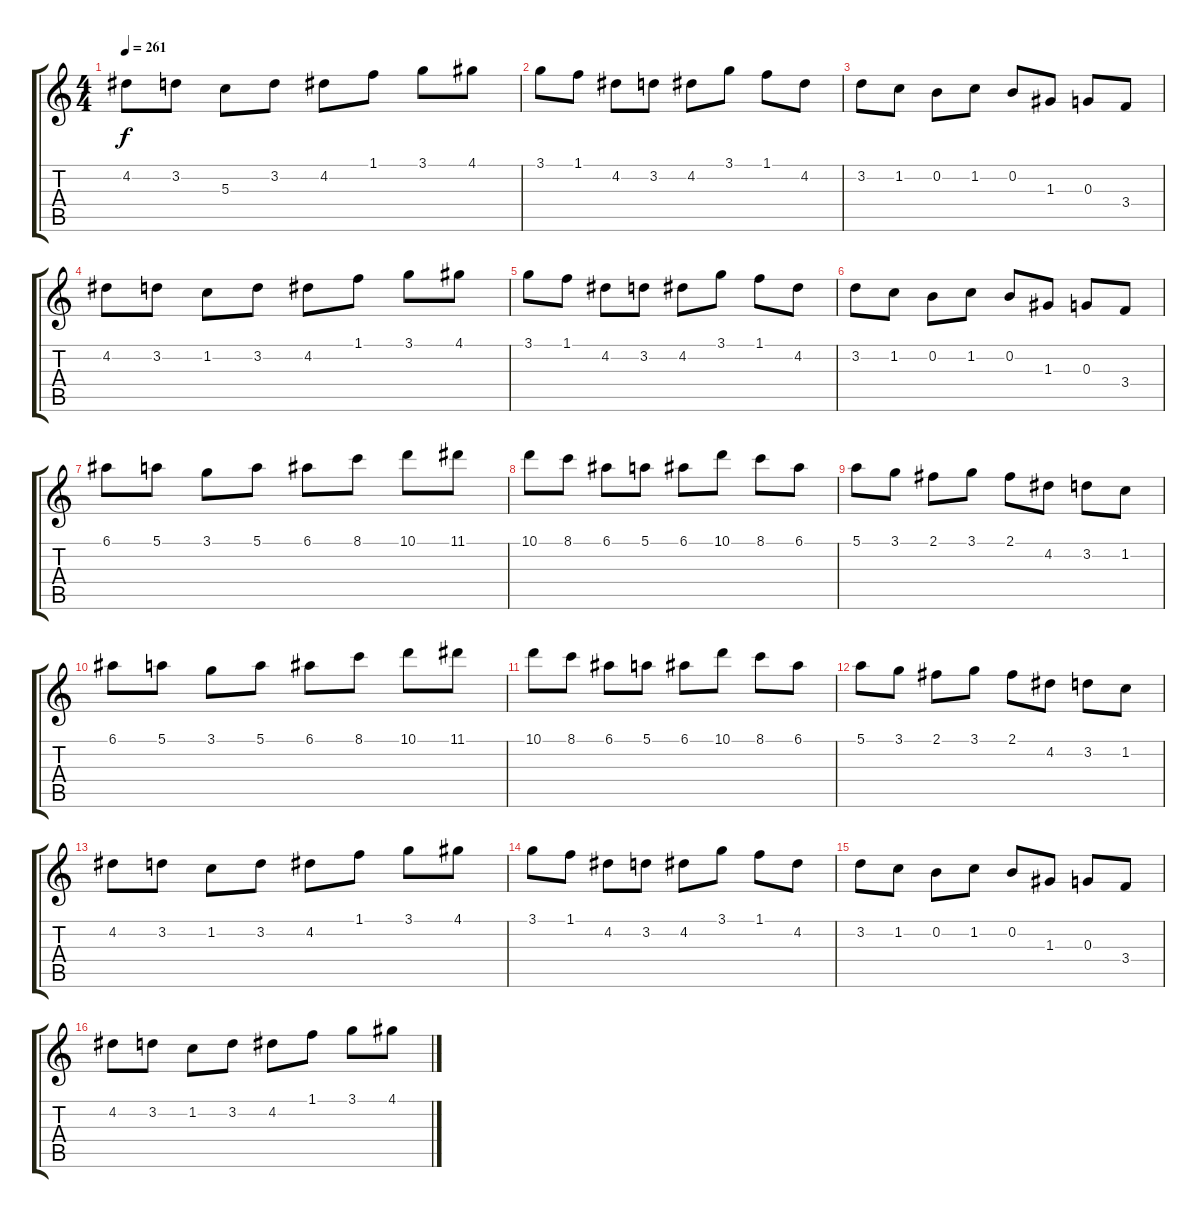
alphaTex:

\track "" {instrument acousticguitarnylon}
\staff {score tabs}
\tuning (E4 B3 G3 D3 A2 E2) {hide}
\ts (4 4)
\tempo 261
\clef g2
\ks c
4.2.8{dy f instrument acousticguitarnylon} 3.2.8 5.3.8 3.2.8 4.2.8 1.1.8 3.1.8 4.1.8 |
3.1.8 1.1.8 4.2.8 3.2.8 4.2.8 3.1.8 1.1.8 4.2.8 |
3.2.8 1.2.8 0.2.8 1.2.8 0.2.8 1.3.8 0.3.8 3.4.8 |
4.2.8 3.2.8 1.2.8 3.2.8 4.2.8 1.1.8 3.1.8 4.1.8 |
3.1.8 1.1.8 4.2.8 3.2.8 4.2.8 3.1.8 1.1.8 4.2.8 |
3.2.8 1.2.8 0.2.8 1.2.8 0.2.8 1.3.8 0.3.8 3.4.8 |
6.1.8 5.1.8 3.1.8 5.1.8 6.1.8 8.1.8 10.1.8 11.1.8 |
10.1.8 8.1.8 6.1.8 5.1.8 6.1.8 10.1.8 8.1.8 6.1.8 |
5.1.8 3.1.8 2.1.8 3.1.8 2.1.8 4.2.8 3.2.8 1.2.8 |
6.1.8 5.1.8 3.1.8 5.1.8 6.1.8 8.1.8 10.1.8 11.1.8 |
10.1.8 8.1.8 6.1.8 5.1.8 6.1.8 10.1.8 8.1.8 6.1.8 |
5.1.8 3.1.8 2.1.8 3.1.8 2.1.8 4.2.8 3.2.8 1.2.8 |
4.2.8 3.2.8 1.2.8 3.2.8 4.2.8 1.1.8 3.1.8 4.1.8 |
3.1.8 1.1.8 4.2.8 3.2.8 4.2.8 3.1.8 1.1.8 4.2.8 |
3.2.8 1.2.8 0.2.8 1.2.8 0.2.8 1.3.8 0.3.8 3.4.8 |
4.2.8 3.2.8 1.2.8 3.2.8 4.2.8 1.1.8 3.1.8 4.1.8
